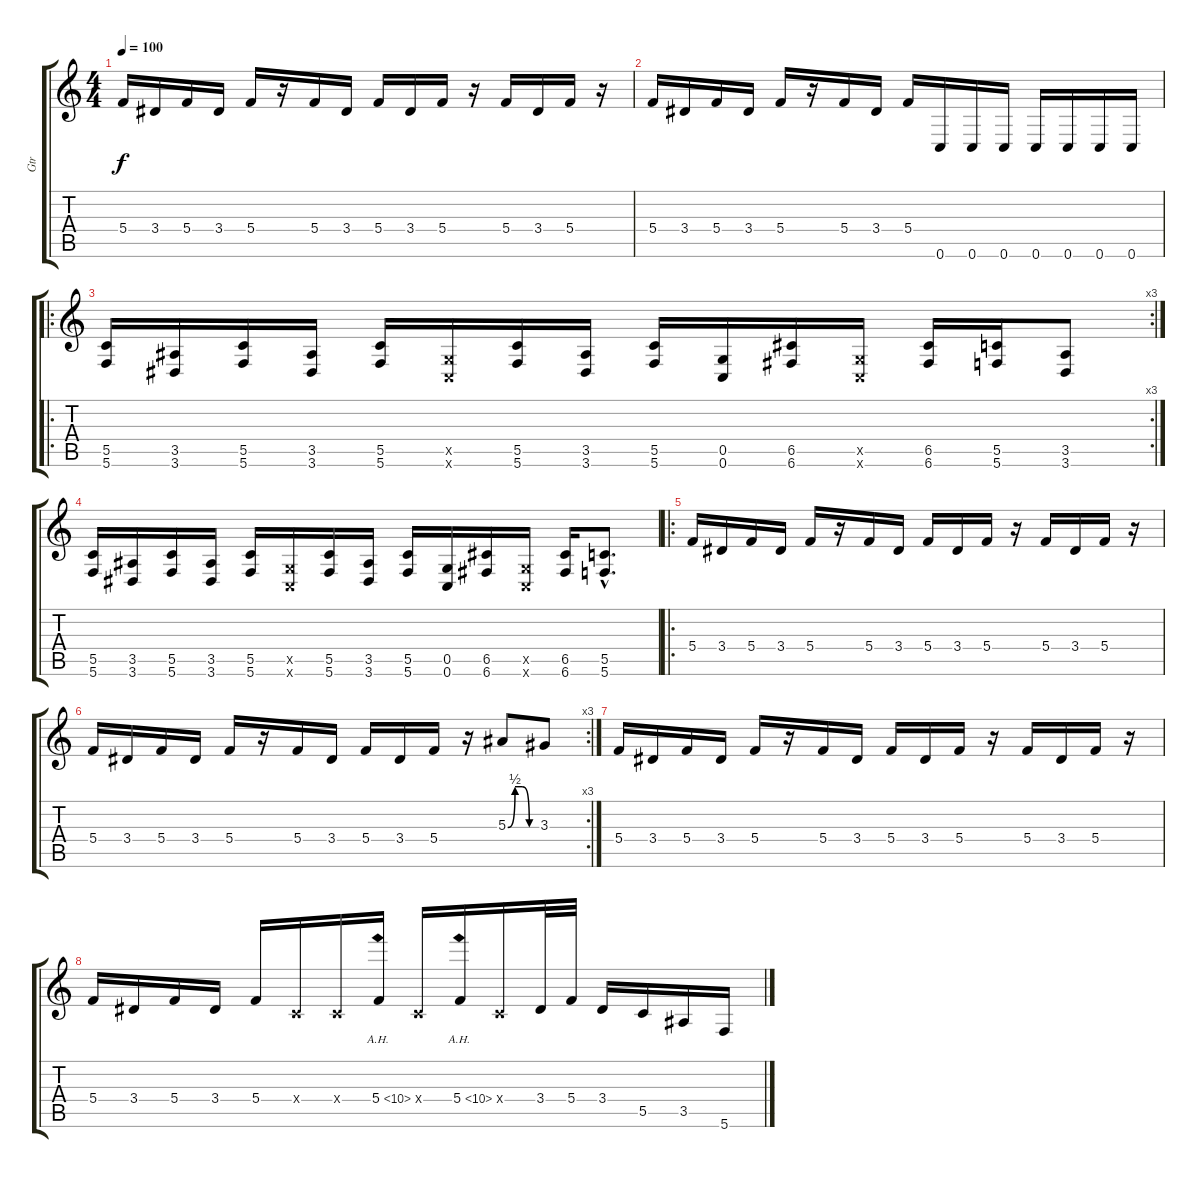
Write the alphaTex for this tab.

\track ("Gtr" "Gtr") {instrument overdrivenguitar}
\staff {score tabs}
\tuning (D4 A3 F3 C3 G2 C2) {hide}
\ts (4 4)
\tempo 100
\clef g2
\ks c
5.4.16{dy f} 3.4.16 5.4.16 3.4.16 5.4.16 r.16 5.4.16 3.4.16 5.4.16 3.4.16 5.4.16 r.16 5.4.16 3.4.16 5.4.16 r.16 |
5.4.16 3.4.16 5.4.16 3.4.16 5.4.16 r.16 5.4.16 3.4.16 5.4.16 0.6.16 0.6.16 0.6.16 0.6.16 0.6.16 0.6.16 0.6.16 |
\ro
\rc 3
(5.5 5.6).16 (3.5 3.6).16 (5.5 5.6).16 (3.5 3.6).16 (5.5 5.6).16 (0.5{x} 0.6{x}).16 (5.5 5.6).16 (3.5 3.6).16 (5.5 5.6).16 (0.5 0.6).16 (6.5 6.6).16 (0.5{x} 0.6{x}).16 (6.5 6.6).16 (5.5 5.6).16 (3.5 3.6).8 |
(5.5 5.6).16 (3.5 3.6).16 (5.5 5.6).16 (3.5 3.6).16 (5.5 5.6).16 (0.5{x} 0.6{x}).16 (5.5 5.6).16 (3.5 3.6).16 (5.5 5.6).16 (0.5 0.6).16 (6.5 6.6).16 (0.5{x} 0.6{x}).16 (6.5 6.6).16 (5.5{hac} 5.6{hac}).8{d} |
\ro
5.4.16 3.4.16 5.4.16 3.4.16 5.4.16 r.16 5.4.16 3.4.16 5.4.16 3.4.16 5.4.16 r.16 5.4.16 3.4.16 5.4.16 r.16 |
\rc 3
5.4.16 3.4.16 5.4.16 3.4.16 5.4.16 r.16 5.4.16 3.4.16 5.4.16 3.4.16 5.4.16 r.16 5.3{be (custom 0 0 15 2 30 2 45 0 60 0)}.8 3.3.8 |
5.4.16 3.4.16 5.4.16 3.4.16 5.4.16 r.16 5.4.16 3.4.16 5.4.16 3.4.16 5.4.16 r.16 5.4.16 3.4.16 5.4.16 r.16 |
5.4.16 3.4.16 5.4.16 3.4.16 5.4.16 0.4{x}.16 0.4{x}.16 5.4{ah 5}.16 0.4{x}.16 5.4{ah 5}.16 0.4{x}.16 3.4.32 5.4.32 3.4.16 5.5.16 3.5.16 5.6.16
